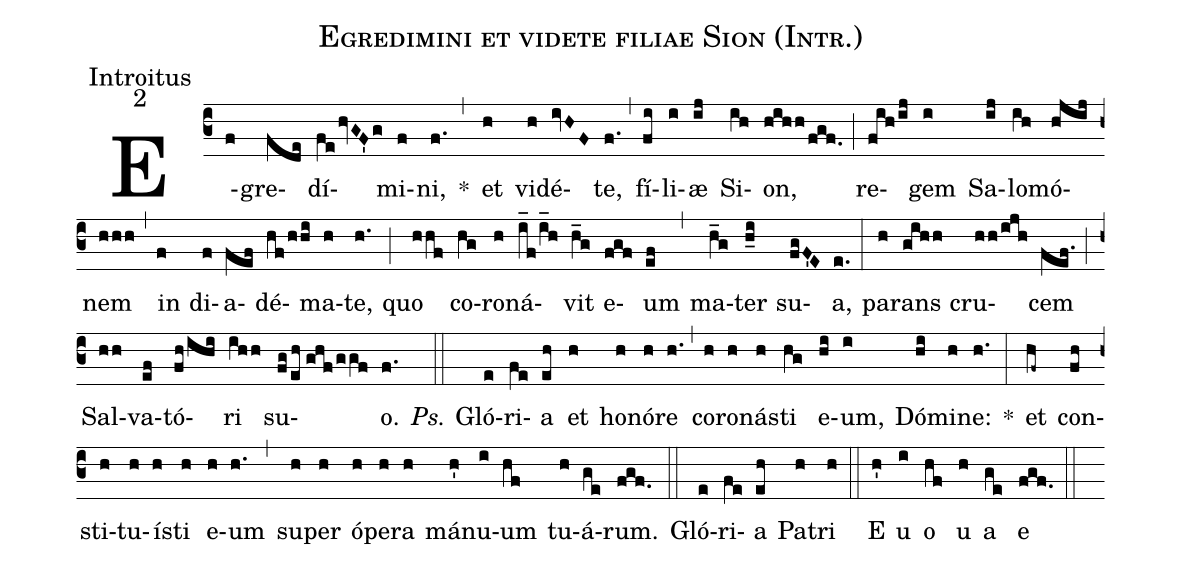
name: Egredimini et videte filiae Sion (Intr.);
office-part: Introitus;
mode: 2;
%%
(c3) E(f)gre(fde)dí(fehvGF'g)mi(f)ni,(f.) *(,) et(h) vi(h)dé(ivHF)te,(f.) (,) fí(fi)li(i)æ(ij) Si(ih)on,(hihh/fgf.) (;) re(fih/ij)gem(i) Sa(ij)lo(ih)mó(hjij)nem(hhh) (,) in(f) di(f)a(fef)dé(hf/hhi)ma(h)te,(h.) (;) quo(hhf) co(hg)ro(h)ná(i_f/i_h)vit(h_g) e(fgf)um(ef) (,) ma(h_g)ter(h_i) su(fgF'E)a,(e.) (:)
pa(h)rans(gihh) cru(hh/ijh)cem(fef.) (;) Sal(hh)va(ef)tó(fh/ihi)ri(ihh) su(fg/eh//ghf/ggf)o.(f.) (::)
<i>Ps.</i> Gló(e)ri(fe)a(eh) et(h) ho(h)nó(h)re(h.) (,) co(h)ro(h)nás(h)ti(hg) e(hi)um,(i) Dó(hi)mi(h)ne:(h.) *(:)
et(hf~) con(fh)sti(h)tu(h)ís(h)ti(h) e(h)um(h.) (,) su(h)per(h) ó(h)pe(h)ra(h) má(h')nu(i)um(hf) tu(h)á(ge)rum.(fgf.) (::)
Gló(e)ri(fe)a(eh) Pa(h)tri(h) (::)
E(h') u(i) o(hf) u(h) a(ge) e(fgf.) (::)
